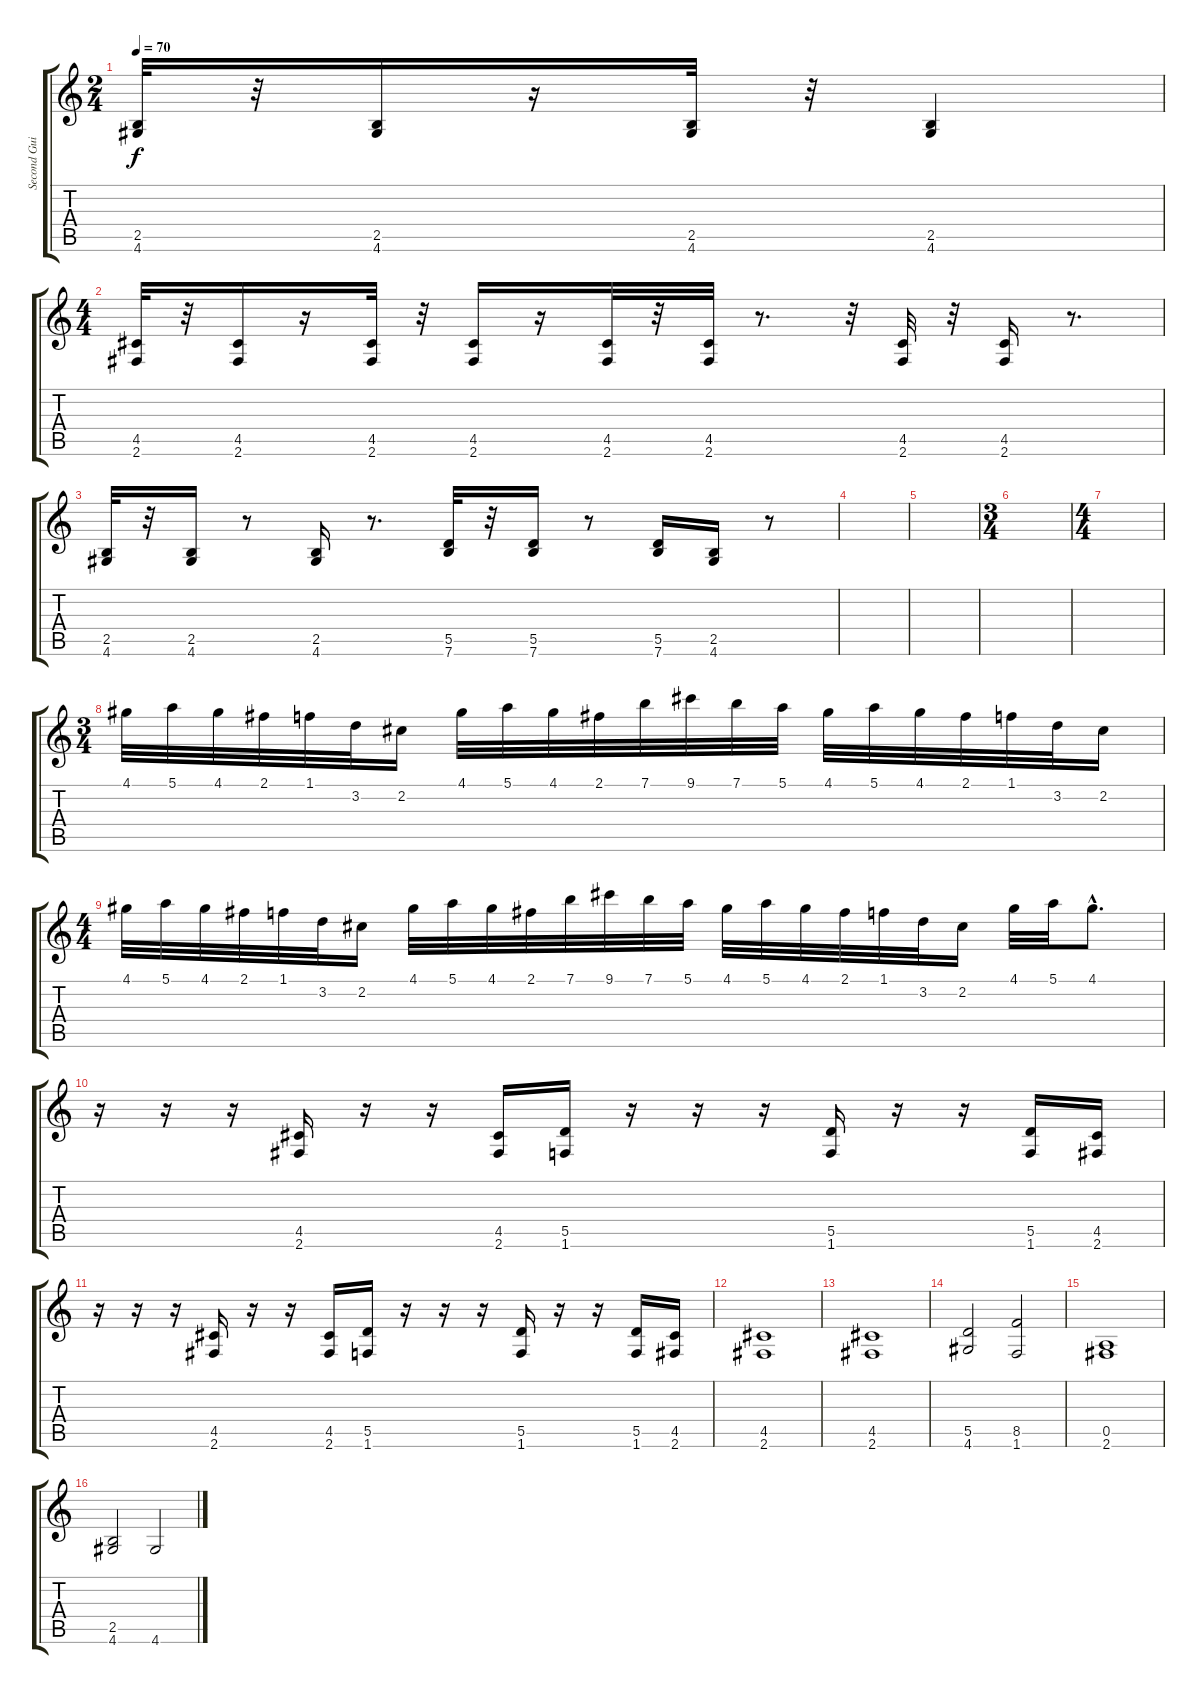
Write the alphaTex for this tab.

\track ("Second Guitar" "Second Gui") {instrument overdrivenguitar}
\staff {score tabs}
\tuning (E4 B3 G3 D3 A2 E2) {hide}
\ts (2 4)
\tempo 70
\clef g2
\ks c
(2.5 4.6).32{dy f} r.32 (2.5 4.6).16 r.16 (2.5 4.6).32 r.32 (2.5 4.6).4 |
\ts (4 4)
(4.5 2.6).32 r.32 (4.5 2.6).16 r.16 (4.5 2.6).32 r.32 (4.5 2.6).16 r.16 (4.5 2.6).32 r.32 (4.5 2.6).32 r.8{d} r.32 (4.5 2.6).32 r.32 (4.5 2.6).16 r.8{d} |
(2.5 4.6).32 r.32 (2.5 4.6).16 r.8 (2.5 4.6).16 r.8{d} (5.5 7.6).32 r.32 (5.5 7.6).16 r.8 (5.5 7.6).16 (2.5 4.6).16 r.8 |
|
|
\ts (3 4)
|
\ts (4 4)
|
\ts (3 4)
4.1.32{volume 5} 5.1.32 4.1.32 2.1.32 1.1.32 3.2.32 2.2.16 4.1.32 5.1.32 4.1.32 2.1.32 7.1.32 9.1.32 7.1.32 5.1.32 4.1.32 5.1.32 4.1.32 2.1.32 1.1.32 3.2.32 2.2.16 |
\ts (4 4)
4.1.32 5.1.32 4.1.32 2.1.32 1.1.32 3.2.32 2.2.16 4.1.32 5.1.32 4.1.32 2.1.32 7.1.32 9.1.32 7.1.32 5.1.32 4.1.32 5.1.32 4.1.32 2.1.32 1.1.32 3.2.32 2.2.16 4.1.32 5.1.32 4.1{hac}.8{d} |
r.16{volume 8} r.16 r.16 (4.5 2.6).16 r.16 r.16 (4.5 2.6).16 (5.5 1.6).16 r.16 r.16 r.16 (5.5 1.6).16 r.16 r.16 (5.5 1.6).16 (4.5 2.6).16 |
r.16 r.16 r.16 (4.5 2.6).16 r.16 r.16 (4.5 2.6).16 (5.5 1.6).16 r.16 r.16 r.16 (5.5 1.6).16 r.16 r.16 (5.5 1.6).16 (4.5 2.6).16 |
(4.5 2.6).1{volume 0} |
(4.5 2.6).1{volume 8} |
(5.5 4.6).2 (8.5 1.6).2 |
(0.5 2.6).1 |
(2.5 4.6).2 4.6.2
